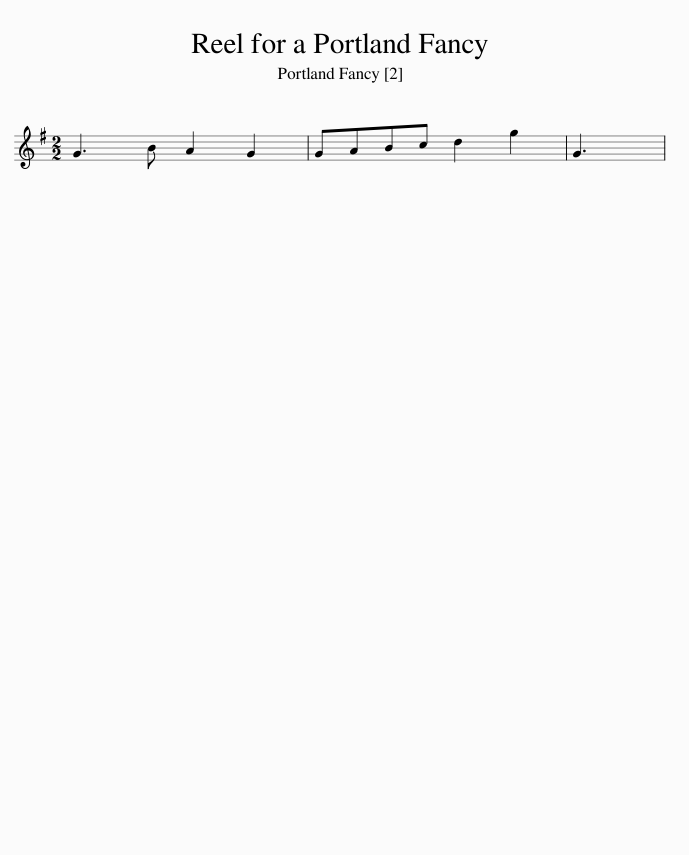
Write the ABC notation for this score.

X:1
L:1/8
M:2/2
I:linebreak $
K:G
V:1 treble
V:1
 G3 B A2 G2 | GABc d2 g2 | G3 | %3
